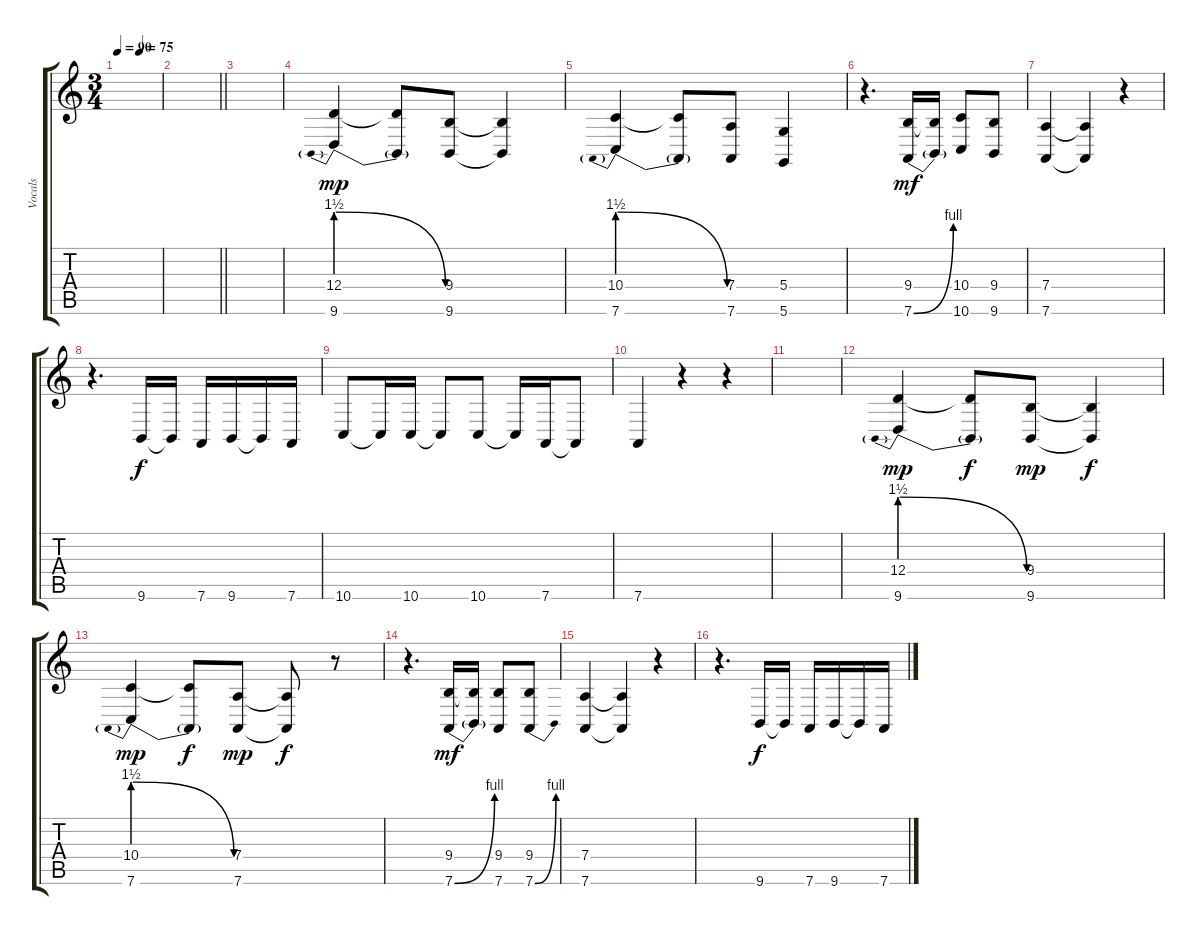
\track ("Vocals" "Vocals") {instrument synthvoice}
\staff {score tabs}
\tuning (E4 B3 G3 D3 A2 D2) {hide}
\ts (3 4)
\tempo 90
\tempo (75 0.5)
\clef g2
\ks c
|
\barLineRight lightlight
|
\section ("" "")
|
(12.4 9.6{be (prebendrelease 0 6 60 0)}).4{dy mp} (12.4{t} 9.6{t}).8 (9.4 9.6).8 (9.4{t} 9.6{t}).4 |
(10.4 7.6{be (prebendrelease 0 6 60 0)}).4 (10.4{t} 7.6{t}).8 (7.4 7.6).8 (5.4 5.6).4 |
r.4{d} (9.4 7.6{be (bend 0 0 60 4)}).16{dy mf} (9.4{t} 7.6{t}).16 (10.4 10.6).8 (9.4 9.6).8 |
(7.4 7.6).4 (7.4{t} 7.6{t}).4 r.4 |
r.4{d} 9.6.16{dy f} 9.6{t}.16 7.6.16 9.6.16 9.6{t}.16 7.6.16 |
10.6.8 10.6{t}.16 10.6.16 10.6{t}.8 10.6.8 10.6{t}.16 7.6.16 7.6{t}.8 |
7.6.4 r.4 r.4 |
|
(12.4 9.6{be (prebendrelease 0 6 60 0)}).4{dy mp} (12.4{t} 9.6{t}).8{dy f} (9.4 9.6).8{dy mp} (9.4{t} 9.6{t}).4{dy f} |
(10.4 7.6{be (prebendrelease 0 6 60 0)}).4{dy mp} (10.4{t} 7.6{t}).8{dy f} (7.4 7.6).8{dy mp} (7.4{t} 7.6{t}).8{dy f} r.8 |
r.4{d} (9.4 7.6{be (bend 0 0 60 4)}).16{dy mf} (9.4{t} 7.6{t}).16 (9.4 7.6).8 (9.4 7.6{be (bend 0 0 60 4)}).8 |
(7.4 7.6).4 (7.4{t} 7.6{t}).4 r.4 |
r.4{d} 9.6.16{dy f} 9.6{t}.16 7.6.16 9.6.16 9.6{t}.16 7.6.16
